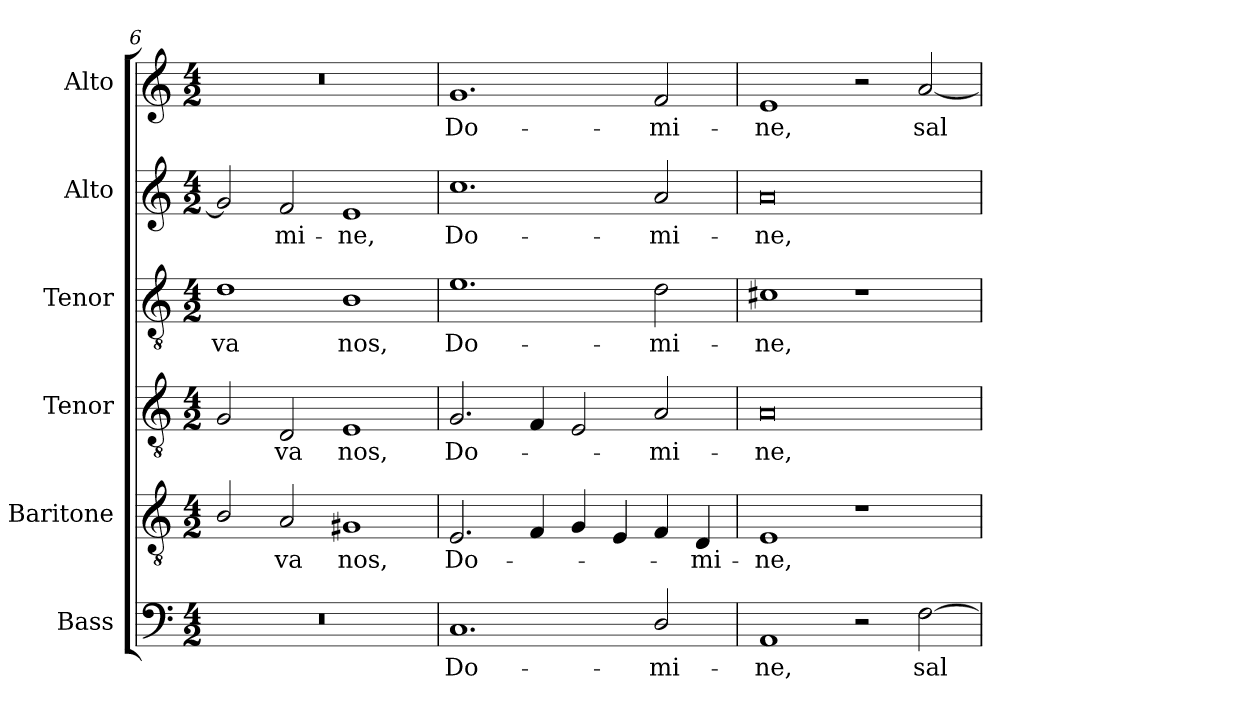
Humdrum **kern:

**kern	**text	**kern	**text	**kern	**text	**kern	**text	**kern	**text	**kern	**text
*part6	*part6	*part5	*part5	*part4	*part4	*part3	*part3	*part2	*part2	*part1	*part1
*staff6	*staff6	*staff5	*staff5	*staff4	*staff4	*staff3	*staff3	*staff2	*staff2	*staff1	*staff1
*I"Bass	*	*I"Baritone	*	*I"Tenor	*	*I"Tenor	*	*I"Alto	*	*I"Alto	*
*I'B.	*	*I'Bar.	*	*I'T.	*	*I'T.	*	*I'A.	*	*I'A.	*
!!LO:LB:g=z
*clefF4	*	*clefGv2	*	*clefGv2	*	*clefGv2	*	*clefG2	*	*clefG2	*
*	*	*ITrd7c12	*	*ITrd7c12	*	*ITrd7c12	*	*	*	*	*
*k[]	*	*k[]	*	*k[]	*	*k[]	*	*k[]	*	*k[]	*
*C:	*	*C:	*	*C:	*	*C:	*	*C:	*	*C:	*
*M4/2	*	*M4/2	*	*M4/2	*	*M4/2	*	*M4/2	*	*M4/2	*
=6	=6	=6	=6	=6	=6	=6	=6	=6	=6	=6	=6
!LO:N:vis=1	!	!	!	!	!	!	!	!	!	!	!
!	!	!	!	!	!	!	!LO:LY:b:color=#000000	!	!	!LO:N:vis=1	!
0r	.	2BBi/	.	2GGi/	.	1Di	-va	2gi/]	.	0r	.
!	!	!	!LO:LY:b:color=#000000	!	!	!	!	!	!	!	!
!	!	!	!	!	!LO:LY:b:color=#000000	!	!	!	!	!	!
!	!	!	!	!	!	!	!	!	!LO:LY:b:color=#000000	!	!
.	.	2AAi/	-va	2DDi/	-va	.	.	2fi/	-mi-	.	.
!	!	!	!LO:LY:b:color=#000000	!	!	!	!	!	!	!	!
!	!	!	!	!	!LO:LY:b:color=#000000	!	!	!	!	!	!
!	!	!	!	!	!	!	!LO:LY:b:color=#000000	!	!	!	!
!	!	!	!	!	!	!	!	!	!LO:LY:b:color=#000000	!	!
.	.	1GG#Xi	nos,	1EEi	nos,	1BBi	nos,	1ei	-ne,	.	.
=7	=7	=7	=7	=7	=7	=7	=7	=7	=7	=7	=7
!	!LO:LY:b:color=#000000	!	!	!	!	!	!	!	!	!	!
!	!	!	!LO:LY:b:color=#000000	!	!	!	!	!	!	!	!
!	!	!	!	!	!LO:LY:b:color=#000000	!	!	!	!	!	!
!	!	!	!	!	!	!	!LO:LY:b:color=#000000	!	!	!	!
!	!	!	!	!	!	!	!	!	!LO:LY:b:color=#000000	!	!
!	!	!	!	!	!	!	!	!	!	!	!LO:LY:b:color=#000000
1.Ci	Do-	2.EEi/	Do-	2.GGi/	Do-	1.Ei	Do-	1.cci	Do-	1.gi	Do-
.	.	4FFi/	.	4FFi/	.	.	.	.	.	.	.
.	.	4GGi/	.	2EEi/	.	.	.	.	.	.	.
.	.	4EEi/	.	.	.	.	.	.	.	.	.
!	!LO:LY:b:color=#000000	!	!	!	!	!	!	!	!	!	!
!	!	!	!	!	!LO:LY:b:color=#000000	!	!	!	!	!	!
!	!	!	!	!	!	!	!LO:LY:b:color=#000000	!	!	!	!
!	!	!	!	!	!	!	!	!	!LO:LY:b:color=#000000	!	!
!	!	!	!	!	!	!	!	!	!	!	!LO:LY:b:color=#000000
2Di/	-mi-	4FFi/	.	2AAi/	-mi-	2Di\	-mi-	2ai/	-mi-	2fi/	-mi-
!	!	!	!LO:LY:b:color=#000000	!	!	!	!	!	!	!	!
.	.	4DDi/	-mi-	.	.	.	.	.	.	.	.
=8	=8	=8	=8	=8	=8	=8	=8	=8	=8	=8	=8
!	!LO:LY:b:color=#000000	!	!	!	!	!	!	!	!	!	!
!	!	!	!LO:LY:b:color=#000000	!	!	!	!	!	!	!	!
!	!	!	!	!	!LO:LY:b:color=#000000	!	!	!	!	!	!
!	!	!	!	!	!	!	!LO:LY:b:color=#000000	!	!	!	!
!	!	!	!	!	!	!	!	!	!LO:LY:b:color=#000000	!	!
!	!	!	!	!	!	!	!	!	!	!	!LO:LY:b:color=#000000
1AAi	-ne,	1EEi	-ne,	0AAi	-ne,	1C#Xi	-ne,	0ai	-ne,	1ei	-ne,
2r	.	1r	.	.	.	1r	.	.	.	2r	.
!	!LO:LY:b:color=#000000	!	!	!	!	!	!	!	!	!	!
!	!	!	!	!	!	!	!	!	!	!	!LO:LY:b:color=#000000
[2Fi\	sal-	.	.	.	.	.	.	.	.	[2ai/	sal-
=	=	=	=	=	=	=	=	=	=	=	=
*-	*-	*-	*-	*-	*-	*-	*-	*-	*-	*-	*-
